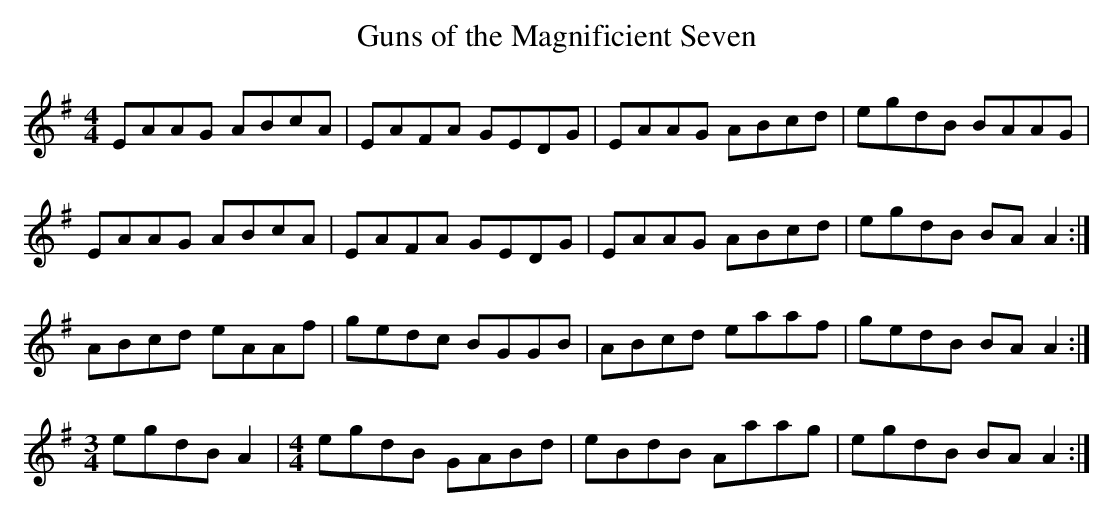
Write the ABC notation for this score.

X:1
T:Guns of the Magnificient Seven
M:4/4
L:1/8
K:A Dorian
EAAG ABcA|EAFA GEDG|EAAG ABcd|egdB BAAG|!
EAAG ABcA|EAFA GEDG|EAAG ABcd|egdB BAA2:|!
ABcd eAAf|gedc BGGB|ABcd eaaf|gedB BAA2:|!
M:3/4
L:1/8
egdB A2|
M:4/4
egdB GABd|eBdB Aaag|egdB BAA2:|!
